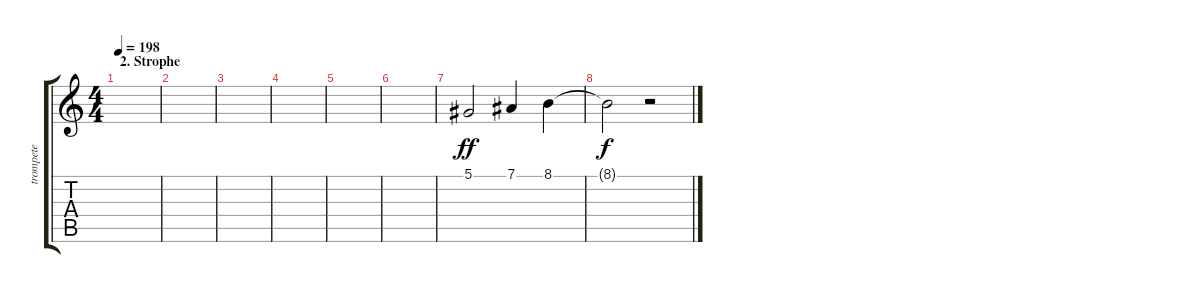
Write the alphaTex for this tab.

\track ("trompete" "trompete") {instrument trumpet}
\staff {score tabs}
\tuning (Eb4 Bb3 Gb3 Db3 Ab2 Eb2) {hide}
\ts (4 4)
\section ("" "2. Strophe")
\tempo 198
\clef g2
\ks c
|
|
|
|
|
|
5.1.2{dy ff} 7.1.4 8.1.4 |
8.1{t}.2{dy f} r.2
